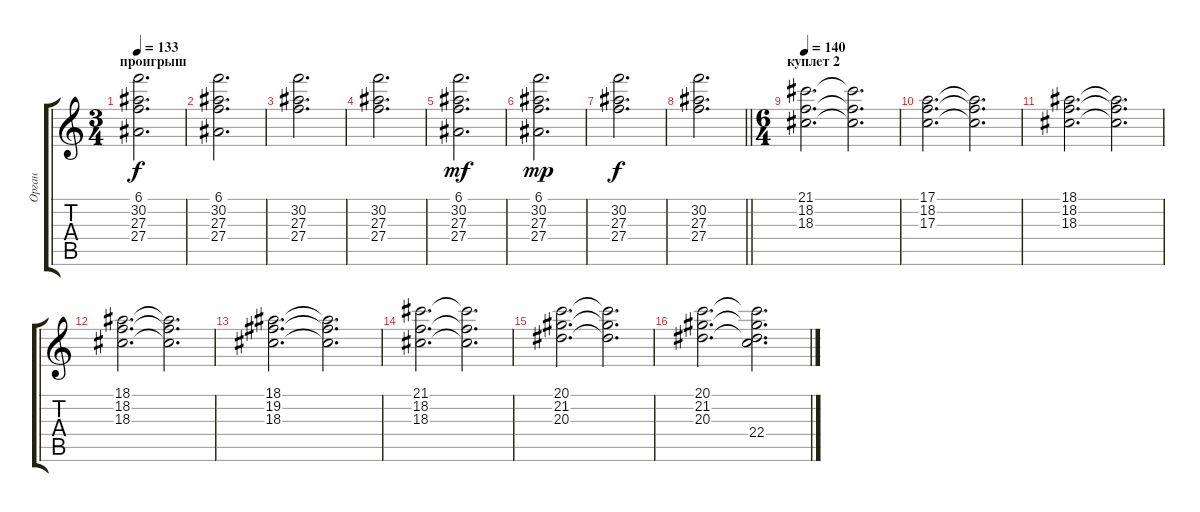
\track ("Орган" "Орган") {instrument rockorgan}
\staff {score tabs}
\tuning (E4 B3 G3 D3 A2 E2) {hide}
\ts (3 4)
\section ("" "проигрыш")
\tempo 133
\clef g2
\ks c
(6.1 30.2 27.3 27.4).2{d dy f} |
(6.1 30.2 27.3 27.4).2{d} |
(30.2 27.3 27.4).2{d} |
(30.2 27.3 27.4).2{d} |
(6.1 30.2 27.3 27.4).2{d dy mf} |
(6.1 30.2 27.3 27.4).2{d dy mp} |
(30.2 27.3 27.4).2{d dy f} |
\barLineRight lightlight
(30.2 27.3 27.4).2{d} |
\ts (6 4)
\section ("" "куплет 2")
\tempo 133
\tempo 140
(21.1 18.2 18.3).2{d} (21.1{t} 18.2{t} 18.3{t}).2{d} |
(17.1 18.2 17.3).2{d} (17.1{t} 18.2{t} 17.3{t}).2{d} |
(18.1 18.2 18.3).2{d} (18.1{t} 18.2{t} 18.3{t}).2{d} |
(18.1 18.2 18.3).2{d} (18.1{t} 18.2{t} 18.3{t}).2{d} |
(18.1 19.2 18.3).2{d} (18.1{t} 19.2{t} 18.3{t}).2{d} |
(21.1 18.2 18.3).2{d} (21.1{t} 18.2{t} 18.3{t}).2{d} |
(20.1 21.2 20.3).2{d} (20.1{t} 21.2{t} 20.3{t}).2{d} |
(20.1 21.2 20.3).2{d} (20.1{t} 21.2{t} 20.3{t} 22.4).2{d}
